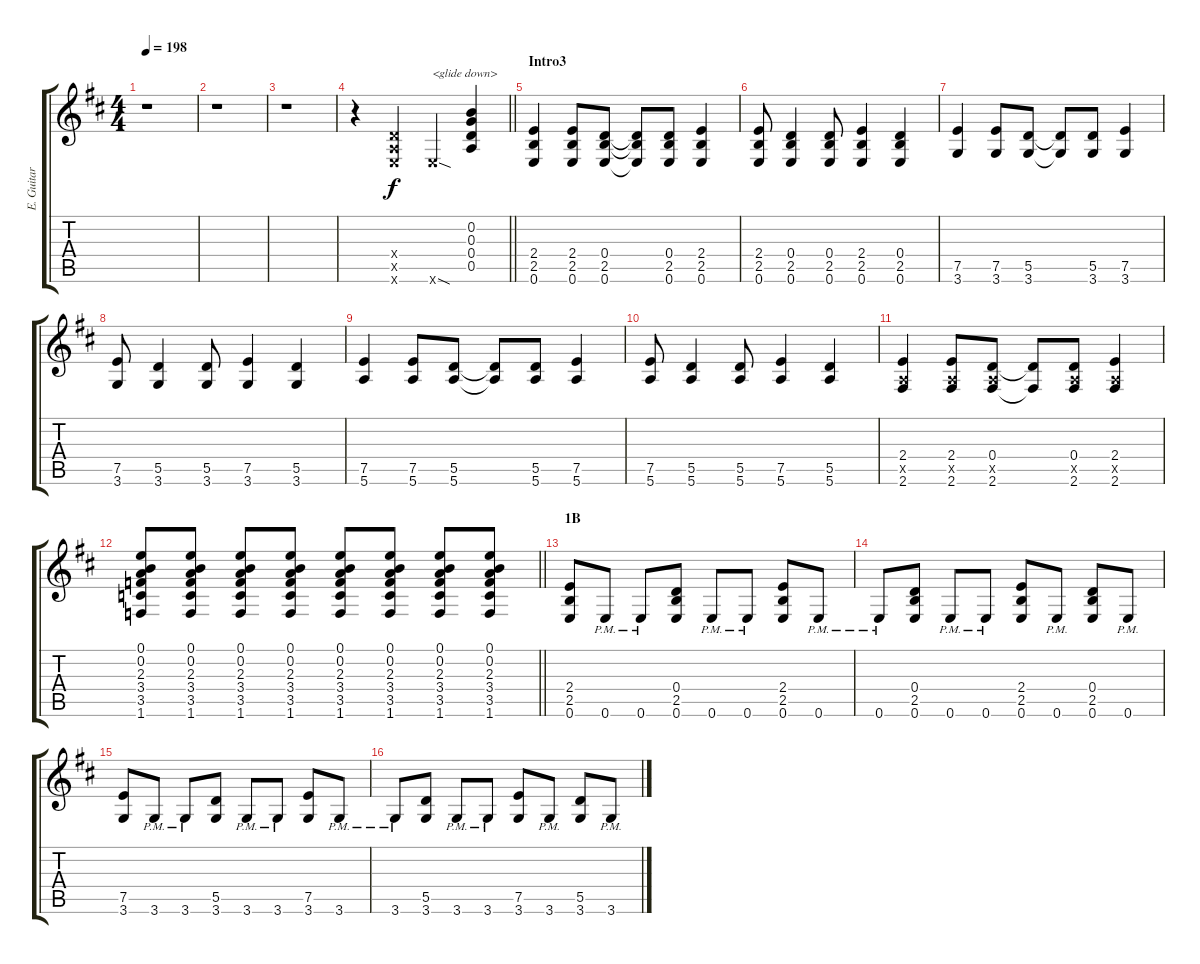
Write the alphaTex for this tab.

\track ("E. Guitar I" "E. Guitar ") {instrument overdrivenguitar}
\staff {score tabs}
\tuning (E4 B3 G3 D3 A2 E2) {hide}
\ts (4 4)
\tempo 198
\clef g2
\ks d
r.1{dy f} |
r.1 |
r.1 |
\barLineRight lightlight
r.4 (0.4{x} 0.5{x} 0.6{x}).4 0.6{sod x}.4{txt "<glide down>"} (0.2 0.3 0.4 0.5).4 |
\section ("" "Intro3")
(2.4 2.5 0.6).4 (2.4 2.5 0.6).8 (0.4 2.5 0.6).8 (0.4{t} 2.5{t} 0.6{t}).8 (0.4 2.5 0.6).8 (2.4 2.5 0.6).4 |
(2.4 2.5 0.6).8 (0.4 2.5 0.6).4 (0.4 2.5 0.6).8 (2.4 2.5 0.6).4 (0.4 2.5 0.6).4 |
(7.5 3.6).4 (7.5 3.6).8 (5.5 3.6).8 (5.5{t} 3.6{t}).8 (5.5 3.6).8 (7.5 3.6).4 |
(7.5 3.6).8 (5.5 3.6).4 (5.5 3.6).8 (7.5 3.6).4 (5.5 3.6).4 |
(7.5 5.6).4 (7.5 5.6).8 (5.5 5.6).8 (5.5{t} 5.6{t}).8 (5.5 5.6).8 (7.5 5.6).4 |
(7.5 5.6).8 (5.5 5.6).4 (5.5 5.6).8 (7.5 5.6).4 (5.5 5.6).4 |
(2.4 0.5{x} 2.6).4 (2.4 0.5{x} 2.6).8 (0.4 0.5{x} 2.6).8 (0.4{t} 2.6{t}).8 (0.4 0.5{x} 2.6).8 (2.4 0.5{x} 2.6).4 |
\barLineRight lightlight
(0.1 0.2 2.3 3.4 3.5 1.6).8 (0.1 0.2 2.3 3.4 3.5 1.6).8 (0.1 0.2 2.3 3.4 3.5 1.6).8 (0.1 0.2 2.3 3.4 3.5 1.6).8 (0.1 0.2 2.3 3.4 3.5 1.6).8 (0.1 0.2 2.3 3.4 3.5 1.6).8 (0.1 0.2 2.3 3.4 3.5 1.6).8 (0.1 0.2 2.3 3.4 3.5 1.6).8 |
\section ("" "1B")
(2.4 2.5 0.6).8 0.6{pm}.8 0.6{pm}.8 (0.4 2.5 0.6).8 0.6{pm}.8 0.6{pm}.8 (2.4 2.5 0.6).8 0.6{pm}.8 |
0.6{pm}.8 (0.4 2.5 0.6).8 0.6{pm}.8 0.6{pm}.8 (2.4 2.5 0.6).8 0.6{pm}.8 (0.4 2.5 0.6).8 0.6{pm}.8 |
(7.5 3.6).8 3.6{pm}.8 3.6{pm}.8 (5.5 3.6).8 3.6{pm}.8 3.6{pm}.8 (7.5 3.6).8 3.6{pm}.8 |
3.6{pm}.8 (5.5 3.6).8 3.6{pm}.8 3.6{pm}.8 (7.5 3.6).8 3.6{pm}.8 (5.5 3.6).8 3.6{pm}.8
